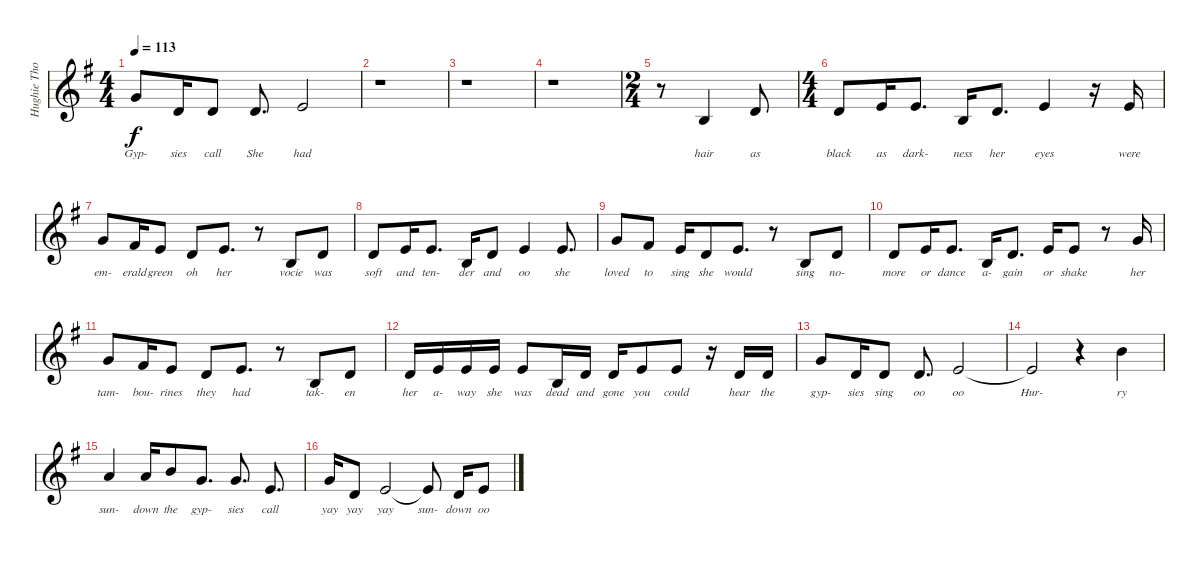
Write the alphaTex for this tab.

\track ("Hughie Thomasson Vocals" "Hughie Tho") {instrument violin}
\staff {score}
\tuning (E4 B3 G3 D3 A2 E2) {hide}
\ts (4 4)
\tempo 113
\clef g2
\ks eminor
8.2.8{lyrics (0 "Gyp-") lyrics (1 "") lyrics (2 "") lyrics (3 "") lyrics (4 "") dy f} 7.3.16{lyrics (0 "sies") lyrics (1 "") lyrics (2 "") lyrics (3 "") lyrics (4 "")} 7.3.8{lyrics (0 "call") lyrics (1 "") lyrics (2 "") lyrics (3 "") lyrics (4 "")} 7.3.8{d lyrics (0 "She") lyrics (1 "") lyrics (2 "") lyrics (3 "") lyrics (4 "")} 9.3.2{lyrics (0 "had") lyrics (1 "") lyrics (2 "") lyrics (3 "") lyrics (4 "")} |
r.1 |
r.1 |
r.1 |
\ts (2 4)
r.8 9.4.4{lyrics (0 "hair") lyrics (1 "") lyrics (2 "") lyrics (3 "") lyrics (4 "")} 7.3.8{lyrics (0 "as") lyrics (1 "") lyrics (2 "") lyrics (3 "") lyrics (4 "")} |
\ts (4 4)
7.3.8{lyrics (0 "black") lyrics (1 "") lyrics (2 "") lyrics (3 "") lyrics (4 "")} 9.3.16{lyrics (0 "as") lyrics (1 "") lyrics (2 "") lyrics (3 "") lyrics (4 "")} 9.3.8{d lyrics (0 "dark-") lyrics (1 "") lyrics (2 "") lyrics (3 "") lyrics (4 "")} 9.4.16{lyrics (0 "ness") lyrics (1 "") lyrics (2 "") lyrics (3 "") lyrics (4 "")} 7.3.8{d lyrics (0 "her") lyrics (1 "") lyrics (2 "") lyrics (3 "") lyrics (4 "")} 9.3.4{lyrics (0 "eyes") lyrics (1 "") lyrics (2 "") lyrics (3 "") lyrics (4 "")} r.16 9.3.16{lyrics (0 "were") lyrics (1 "") lyrics (2 "") lyrics (3 "") lyrics (4 "")} |
8.2.8{lyrics (0 "em-") lyrics (1 "") lyrics (2 "") lyrics (3 "") lyrics (4 "")} 7.2.16{lyrics (0 "erald") lyrics (1 "") lyrics (2 "") lyrics (3 "") lyrics (4 "")} 9.3.8{lyrics (0 "green") lyrics (1 "") lyrics (2 "") lyrics (3 "") lyrics (4 "")} 7.3.8{lyrics (0 "oh") lyrics (1 "") lyrics (2 "") lyrics (3 "") lyrics (4 "")} 9.3.8{d lyrics (0 "her") lyrics (1 "") lyrics (2 "") lyrics (3 "") lyrics (4 "")} r.8 9.4.8{lyrics (0 "vocie") lyrics (1 "") lyrics (2 "") lyrics (3 "") lyrics (4 "")} 7.3.8{lyrics (0 "was") lyrics (1 "") lyrics (2 "") lyrics (3 "") lyrics (4 "")} |
7.3.8{lyrics (0 "soft") lyrics (1 "") lyrics (2 "") lyrics (3 "") lyrics (4 "")} 9.3.16{lyrics (0 "and") lyrics (1 "") lyrics (2 "") lyrics (3 "") lyrics (4 "")} 9.3.8{d lyrics (0 "ten-") lyrics (1 "") lyrics (2 "") lyrics (3 "") lyrics (4 "")} 9.4.16{lyrics (0 "der") lyrics (1 "") lyrics (2 "") lyrics (3 "") lyrics (4 "")} 7.3.8{lyrics (0 "and") lyrics (1 "") lyrics (2 "") lyrics (3 "") lyrics (4 "")} 9.3.4{lyrics (0 "oo") lyrics (1 "") lyrics (2 "") lyrics (3 "") lyrics (4 "")} 9.3.8{d lyrics (0 "she") lyrics (1 "") lyrics (2 "") lyrics (3 "") lyrics (4 "")} |
8.2.8{lyrics (0 "loved") lyrics (1 "") lyrics (2 "") lyrics (3 "") lyrics (4 "")} 7.2.8{lyrics (0 "to") lyrics (1 "") lyrics (2 "") lyrics (3 "") lyrics (4 "")} 9.3.16{lyrics (0 "sing") lyrics (1 "") lyrics (2 "") lyrics (3 "") lyrics (4 "")} 7.3.8{lyrics (0 "she") lyrics (1 "") lyrics (2 "") lyrics (3 "") lyrics (4 "")} 9.3.8{d lyrics (0 "would") lyrics (1 "") lyrics (2 "") lyrics (3 "") lyrics (4 "")} r.8 9.4.8{lyrics (0 "sing") lyrics (1 "") lyrics (2 "") lyrics (3 "") lyrics (4 "")} 7.3.8{lyrics (0 "no-") lyrics (1 "") lyrics (2 "") lyrics (3 "") lyrics (4 "")} |
7.3.8{lyrics (0 "more") lyrics (1 "") lyrics (2 "") lyrics (3 "") lyrics (4 "")} 9.3.16{lyrics (0 "or") lyrics (1 "") lyrics (2 "") lyrics (3 "") lyrics (4 "")} 9.3.8{d lyrics (0 "dance") lyrics (1 "") lyrics (2 "") lyrics (3 "") lyrics (4 "")} 9.4.16{lyrics (0 "a-") lyrics (1 "") lyrics (2 "") lyrics (3 "") lyrics (4 "")} 7.3.8{d lyrics (0 "gain") lyrics (1 "") lyrics (2 "") lyrics (3 "") lyrics (4 "")} 9.3.16{lyrics (0 "or") lyrics (1 "") lyrics (2 "") lyrics (3 "") lyrics (4 "")} 9.3.8{lyrics (0 "shake") lyrics (1 "") lyrics (2 "") lyrics (3 "") lyrics (4 "")} r.8 8.2.16{lyrics (0 "her") lyrics (1 "") lyrics (2 "") lyrics (3 "") lyrics (4 "")} |
8.2.8{lyrics (0 "tam-") lyrics (1 "") lyrics (2 "") lyrics (3 "") lyrics (4 "")} 7.2.16{lyrics (0 "bou-") lyrics (1 "") lyrics (2 "") lyrics (3 "") lyrics (4 "")} 9.3.8{lyrics (0 "rines") lyrics (1 "") lyrics (2 "") lyrics (3 "") lyrics (4 "")} 7.3.8{lyrics (0 "they") lyrics (1 "") lyrics (2 "") lyrics (3 "") lyrics (4 "")} 9.3.8{d lyrics (0 "had") lyrics (1 "") lyrics (2 "") lyrics (3 "") lyrics (4 "")} r.8 9.4.8{lyrics (0 "tak-") lyrics (1 "") lyrics (2 "") lyrics (3 "") lyrics (4 "")} 7.3.8{lyrics (0 "en") lyrics (1 "") lyrics (2 "") lyrics (3 "") lyrics (4 "")} |
7.3.16{lyrics (0 "her") lyrics (1 "") lyrics (2 "") lyrics (3 "") lyrics (4 "")} 9.3.16{lyrics (0 "a-") lyrics (1 "") lyrics (2 "") lyrics (3 "") lyrics (4 "")} 9.3.16{lyrics (0 "way") lyrics (1 "") lyrics (2 "") lyrics (3 "") lyrics (4 "")} 9.3.16{lyrics (0 "she") lyrics (1 "") lyrics (2 "") lyrics (3 "") lyrics (4 "")} 9.3.8{lyrics (0 "was") lyrics (1 "") lyrics (2 "") lyrics (3 "") lyrics (4 "")} 9.4.16{lyrics (0 "dead") lyrics (1 "") lyrics (2 "") lyrics (3 "") lyrics (4 "")} 7.3.16{lyrics (0 "and") lyrics (1 "") lyrics (2 "") lyrics (3 "") lyrics (4 "")} 7.3.16{lyrics (0 "gone") lyrics (1 "") lyrics (2 "") lyrics (3 "") lyrics (4 "")} 9.3.8{lyrics (0 "you") lyrics (1 "") lyrics (2 "") lyrics (3 "") lyrics (4 "")} 9.3.8{lyrics (0 "could") lyrics (1 "") lyrics (2 "") lyrics (3 "") lyrics (4 "")} r.16 7.3.16{lyrics (0 "hear") lyrics (1 "") lyrics (2 "") lyrics (3 "") lyrics (4 "")} 7.3.16{lyrics (0 "the") lyrics (1 "") lyrics (2 "") lyrics (3 "") lyrics (4 "")} |
8.2.8{lyrics (0 "gyp-") lyrics (1 "") lyrics (2 "") lyrics (3 "") lyrics (4 "")} 7.3.16{lyrics (0 "sies") lyrics (1 "") lyrics (2 "") lyrics (3 "") lyrics (4 "")} 7.3.8{lyrics (0 "sing") lyrics (1 "") lyrics (2 "") lyrics (3 "") lyrics (4 "")} 7.3.8{d lyrics (0 "oo") lyrics (1 "") lyrics (2 "") lyrics (3 "") lyrics (4 "")} 9.3.2{lyrics (0 "oo") lyrics (1 "") lyrics (2 "") lyrics (3 "") lyrics (4 "")} |
9.3{t}.2{lyrics (0 "Hur-") lyrics (1 "") lyrics (2 "") lyrics (3 "") lyrics (4 "")} r.4 7.1.4{lyrics (0 "ry") lyrics (1 "") lyrics (2 "") lyrics (3 "") lyrics (4 "")} |
5.1.4{lyrics (0 "sun-") lyrics (1 "") lyrics (2 "") lyrics (3 "") lyrics (4 "")} 5.1.16{lyrics (0 "down") lyrics (1 "") lyrics (2 "") lyrics (3 "") lyrics (4 "")} 7.1.8{lyrics (0 "the") lyrics (1 "") lyrics (2 "") lyrics (3 "") lyrics (4 "")} 8.2.8{d lyrics (0 "gyp-") lyrics (1 "") lyrics (2 "") lyrics (3 "") lyrics (4 "")} 8.2.8{d lyrics (0 "sies") lyrics (1 "") lyrics (2 "") lyrics (3 "") lyrics (4 "")} 5.2.8{d lyrics (0 "call") lyrics (1 "") lyrics (2 "") lyrics (3 "") lyrics (4 "")} |
3.1.16{lyrics (0 "yay") lyrics (1 "") lyrics (2 "") lyrics (3 "") lyrics (4 "")} 3.2.8{lyrics (0 "yay") lyrics (1 "") lyrics (2 "") lyrics (3 "") lyrics (4 "")} 5.2.2{lyrics (0 "yay") lyrics (1 "") lyrics (2 "") lyrics (3 "") lyrics (4 "")} 5.2{t}.8{lyrics (0 "sun-") lyrics (1 "") lyrics (2 "") lyrics (3 "") lyrics (4 "")} 3.2.16{lyrics (0 "down") lyrics (1 "") lyrics (2 "") lyrics (3 "") lyrics (4 "")} 5.2.8{lyrics (0 "oo") lyrics (1 "") lyrics (2 "") lyrics (3 "") lyrics (4 "")}
